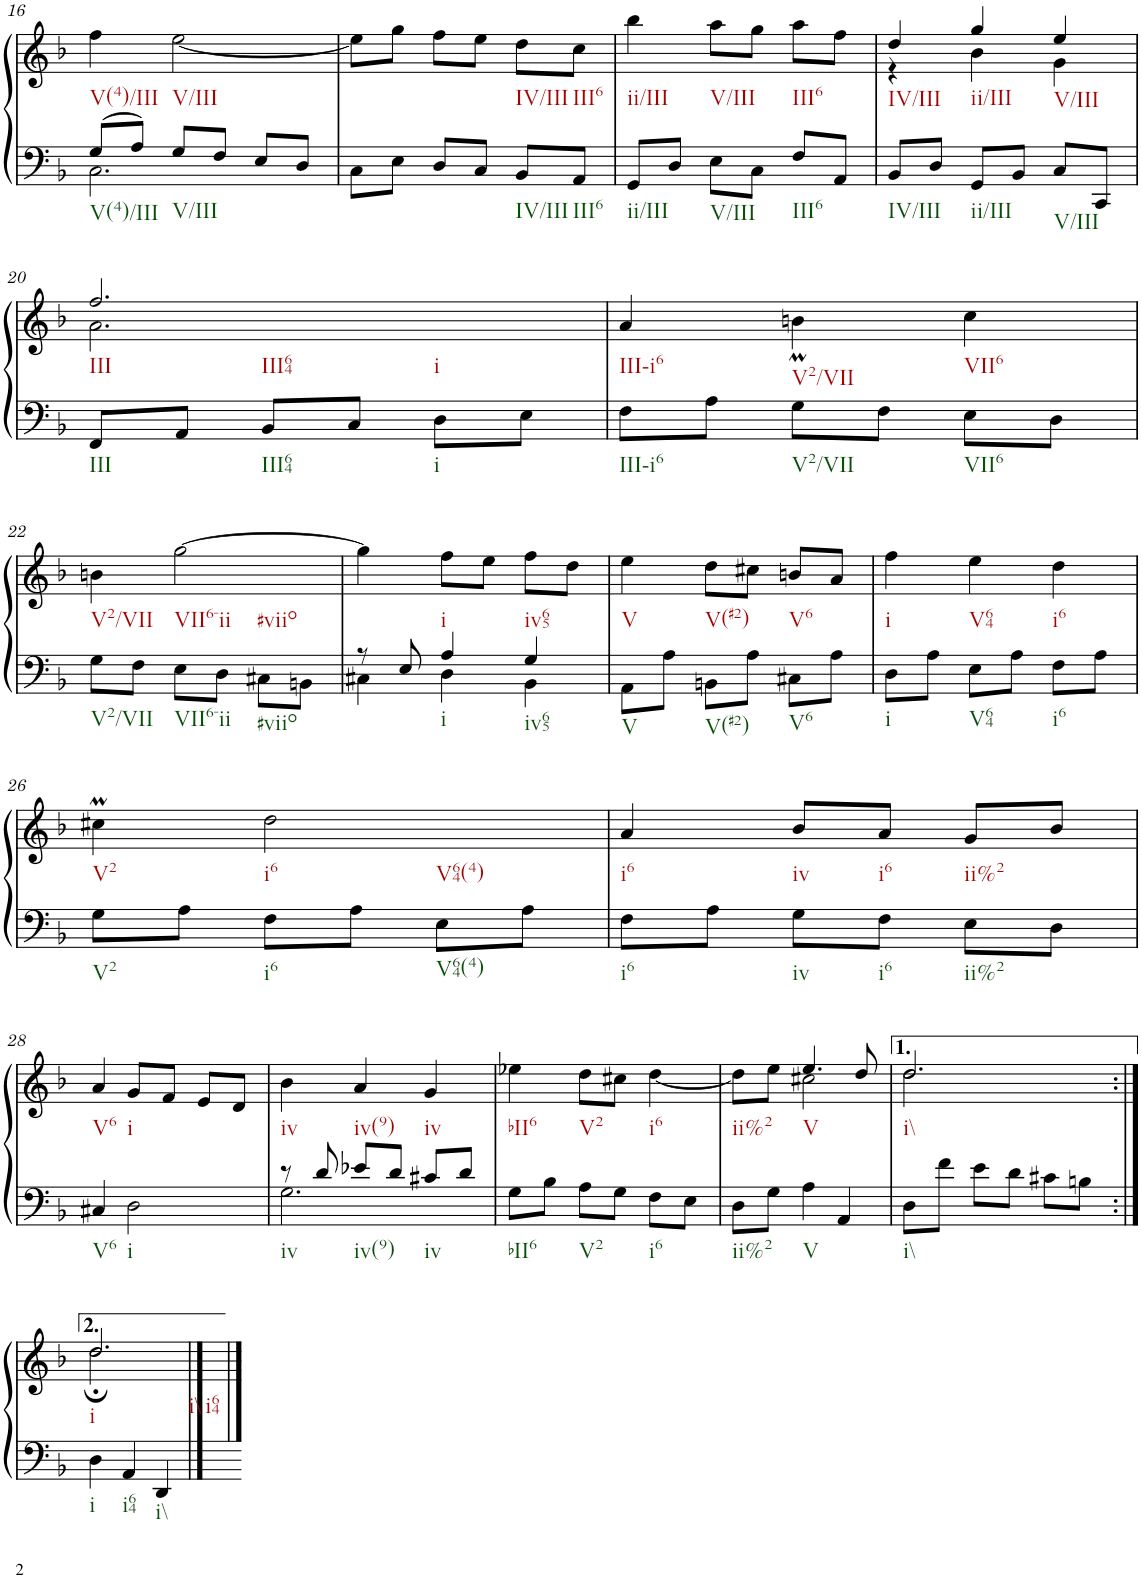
**kern	**kern
*part1	*part1
*staff2	*staff1
*I"Klavier linke Hand	*
!!LO:PB:g=z
*clefF4	*clefG2
*k[b-]	*k[b-]
*M3/4	*M3/4
=16	=16
*^	*^
8G/L	2.C\	4ryy	4ff\
8A/J	.	.	.
8G/L	.	4ryy	[2ee\
8F/J	.	.	.
8E/L	.	4ryy	.
8D/J	.	.	.
*v	*v	*	*
=17	=17	=17
8C\L	2.ryy	8ee\L]
8E\J	.	8gg\J
8D/L	.	8ff\L
8C/J	.	8ee\J
8BB-/L	.	8dd\L
8AA/J	.	8cc\J
=18	=18	=18
8GG/L	2.ryy	4bb-\
8D/J	.	.
8E\L	.	8aa\L
8C\J	.	8gg\J
8F/L	.	8aa\L
8AA/J	.	8ff\J
=19	=19	=19
8BB-/L	4dd/	4r
8D/J	.	.
8GG/L	4gg/	4b-\
8BB-/J	.	.
8C/L	4ee/	4g\
8CC/J	.	.
!!LO:LB:g=z	!!
=20	=20	=20
8FF/L	2.ff/	2.a\
8AA/J	.	.
8BB-/L	.	.
8C/J	.	.
8D\L	.	.
8E\J	.	.
=21	=21	=21
*^	*	*
2.ryy	8F\L	4a/	4ryy
.	8A\J	.	.
.	8G\L	4ryy	4bnm\
.	8F\J	.	.
.	8E\L	4ryy	4cc\
.	8D\J	.	.
*	*	*v	*v
!!LO:LB:g=z
=22	=22	=22
2.ryy	8G\L	4bn\
.	8F\J	.
.	8E\L	[2gg\
.	8D\J	.
.	8C#X\L	.
.	8BBn\J	.
=23	=23	=23
8r	4C#X\	4gg\]
8E/	.	.
4A/	4D\	8ff\L
.	.	8ee\J
4G/	4BB-\	8ff\L
.	.	8dd\J
=24	=24	=24
2.ryy	8AA\L	4ee\
.	8A\J	.
.	8BBn\L	8dd\L
.	8A\J	8cc#X\J
.	8C#X\L	8bn/L
.	8A\J	8a/J
=25	=25	=25
2.ryy	8D\L	4ff\
.	8A\J	.
.	8E\L	4ee\
.	8A\J	.
.	8F\L	4dd\
.	8A\J	.
!!LO:LB:g=z
=26	=26	=26
2.ryy	8G\L	4cc#Xm\
.	8A\J	.
.	8F\L	2dd\
.	8A\J	.
.	8E\L	.
.	8A\J	.
=27	=27	=27
2.ryy	8F\L	4a/
.	8A\J	.
.	8G\L	8b-/L
.	8F\J	8a/J
.	8E\L	8g/L
.	8D\J	8b-/J
!!LO:LB:g=z
=28	=28	=28
4C#X/	4ryy	4a/
4ryy	2D\	8g/L
.	.	8f/J
4ryy	.	8e/L
.	.	8d/J
=29	=29	=29
*	*	*^
8r	2.G\	4ryy	4b-\
8d/	.	.	.
8e-X/L	.	4a/	2ryy
8d/J	.	.	.
8c#X/L	.	4g/	.
8d/J	.	.	.
=30	=30	=30	=30
2.ryy	8G\L	4ryy	4ee-X\
.	8B-\J	.	.
.	8A\L	2ryy	8dd\L
.	8G\J	.	8cc#X\J
.	8F\L	.	[4dd\
.	8E\J	.	.
=31	=31	=31	=31
2ryy	8D\L	4ryy	8dd\L]
.	8G\J	.	8ee\J
.	4A\	4.ee/	2cc#X\
4AA/	4ryy	.	.
.	.	8dd/	.
=32	=32	=32	=32
2.ryy	8D\L	2.dd/	2.dd\
.	8f\J	.	.
.	8e\L	.	.
.	8d\J	.	.
.	8c#X\L	.	.
.	8Bn\J	.	.
!!LO:LB:g=z	!!
=32X2:|!	=32X2:|!	=32X2:|!	=32X2:|!
4ryy	4D\	2.dd;/	2.dd\
4AA/	2ryy	.	.
4DD/	.	.	.
*v	*v	*	*
*	*v	*v
==	==
*-	*-
